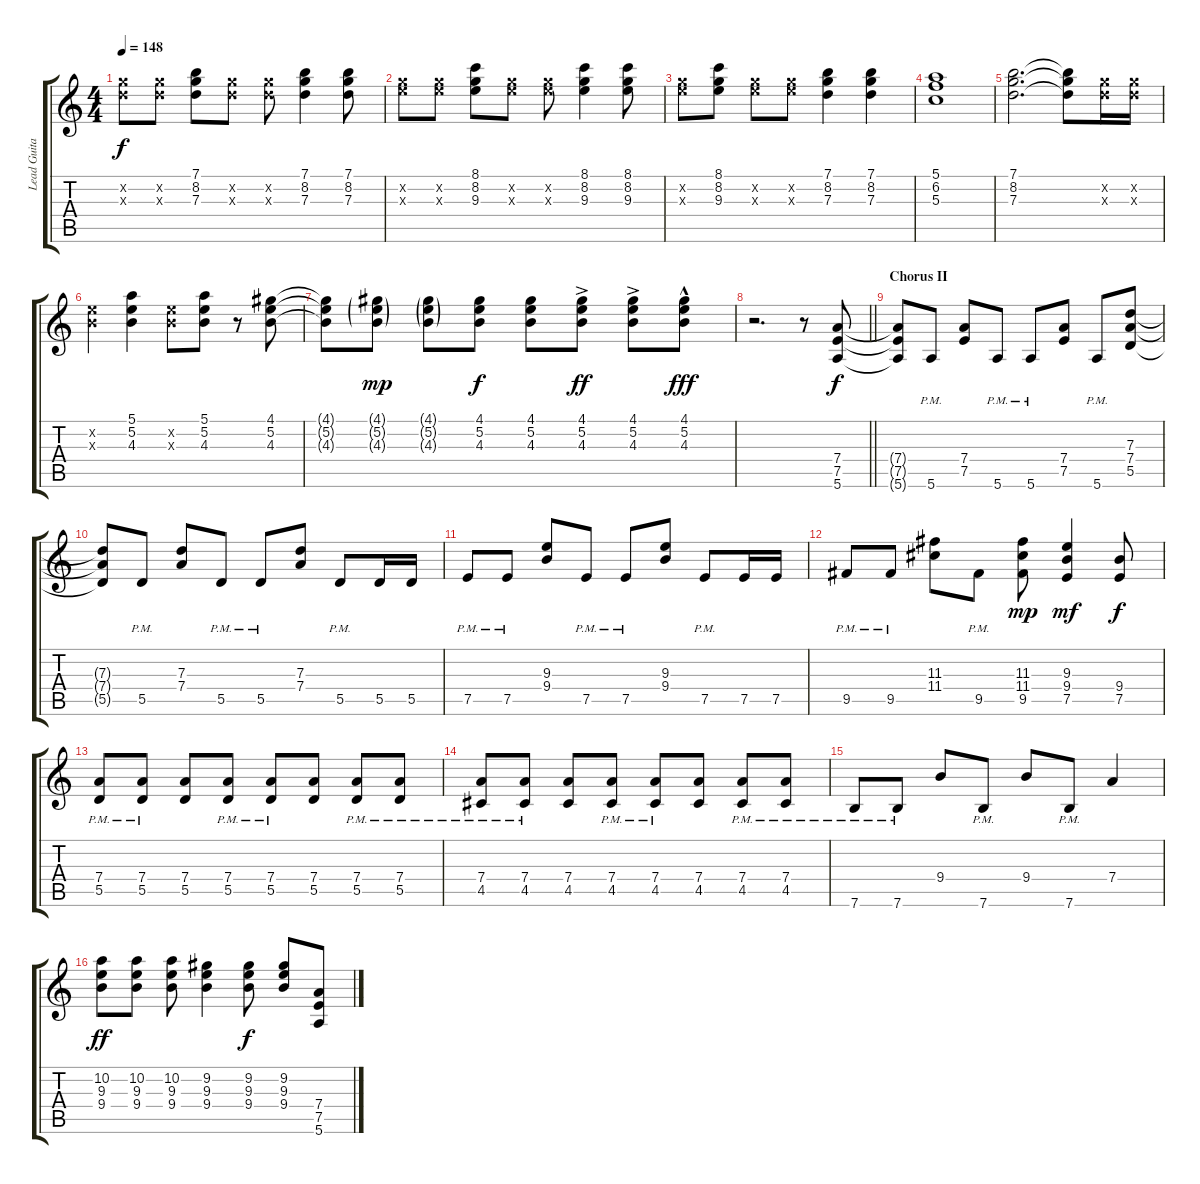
\track ("Lead Guitar" "Lead Guita") {instrument distortionguitar}
\staff {score tabs}
\tuning (E4 B3 G3 D3 A2 E2) {hide}
\ts (4 4)
\tempo 148
\clef g2
\ks c
(8.2{x} 7.3{x}).8{dy f} (8.2{x} 7.3{x}).8 (7.1 8.2 7.3).8 (8.2{x} 7.3{x}).8 (8.2{x} 7.3{x}).8 (7.1 8.2 7.3).4 (7.1 8.2 7.3).8 |
(8.2{x} 9.3{x}).8 (8.2{x} 9.3{x}).8 (8.1 8.2 9.3).8 (8.2{x} 9.3{x}).8 (8.2{x} 9.3{x}).8 (8.1 8.2 9.3).4 (8.1 8.2 9.3).8 |
(8.2{x} 9.3{x}).8 (8.1 8.2 9.3).8 (8.2{x} 9.3{x}).8 (8.2{x} 9.3{x}).8 (7.1 8.2 7.3).4 (7.1 8.2 7.3).4 |
(5.1 6.2 5.3).1 |
(7.1 8.2 7.3).2{d} (7.1{t} 8.2{t} 7.3{t}).8 (8.2{x} 7.3{x}).16 (8.2{x} 7.3{x}).16 |
(5.2{x} 4.3{x}).4 (5.1 5.2 4.3).4 (5.2{x} 4.3{x}).8 (5.1 5.2 4.3).8 r.8 (4.1 5.2 4.3).8 |
(4.1{t} 5.2{t} 4.3{t}).8 (4.1{g} 5.2{g} 4.3{g}).8{dy mp} (4.1{g} 5.2{g} 4.3{g}).8 (4.1 5.2 4.3).8{dy f} (4.1 5.2 4.3).8 (4.1{ac} 5.2{ac} 4.3{ac}).8{dy ff} (4.1{ac} 5.2{ac} 4.3{ac}).8 (4.1{hac} 5.2{hac} 4.3{hac}).8{dy fff} |
\barLineRight lightlight
r.2{d} r.8 (7.4 7.5 5.6).8{dy f} |
\section ("" "Chorus II")
(7.4{t} 7.5{t} 5.6{t}).8 5.6{pm}.8 (7.4 7.5).8 5.6{pm}.8 5.6{pm}.8 (7.4 7.5).8 5.6{pm}.8 (7.3 7.4 5.5).8 |
(7.3{t} 7.4{t} 5.5{t}).8 5.5{pm}.8 (7.3 7.4).8 5.5{pm}.8 5.5{pm}.8 (7.3 7.4).8 5.5{pm}.8 5.5.16 5.5.16 |
7.5{pm}.8 7.5{pm}.8 (9.3 9.4).8 7.5{pm}.8 7.5{pm}.8 (9.3 9.4).8 7.5{pm}.8 7.5.16 7.5.16 |
9.5{pm}.8 9.5{pm}.8 (11.3 11.4).8 9.5{pm}.8 (11.3 11.4 9.5).8{dy mp} (9.3 9.4 7.5).4{dy mf} (9.4 7.5).8{dy f} |
(7.4{pm} 5.5{pm}).8 (7.4{pm} 5.5{pm}).8 (7.4 5.5).8 (7.4{pm} 5.5{pm}).8 (7.4{pm} 5.5{pm}).8 (7.4 5.5).8 (7.4{pm} 5.5{pm}).8 (7.4{pm} 5.5{pm}).8 |
(7.4{pm} 4.5{pm}).8 (7.4{pm} 4.5{pm}).8 (7.4 4.5).8 (7.4{pm} 4.5{pm}).8 (7.4{pm} 4.5{pm}).8 (7.4 4.5).8 (7.4{pm} 4.5{pm}).8 (7.4{pm} 4.5{pm}).8 |
7.6{pm}.8 7.6{pm}.8 9.4.8 7.6{pm}.8 9.4.8 7.6{pm}.8 7.4.4 |
(10.2 9.3 9.4).8{dy ff} (10.2 9.3 9.4).8 (10.2 9.3 9.4).8 (9.2 9.3 9.4).4 (9.2 9.3 9.4).8{dy f} (9.2 9.3 9.4).8 (7.4 7.5 5.6).8
